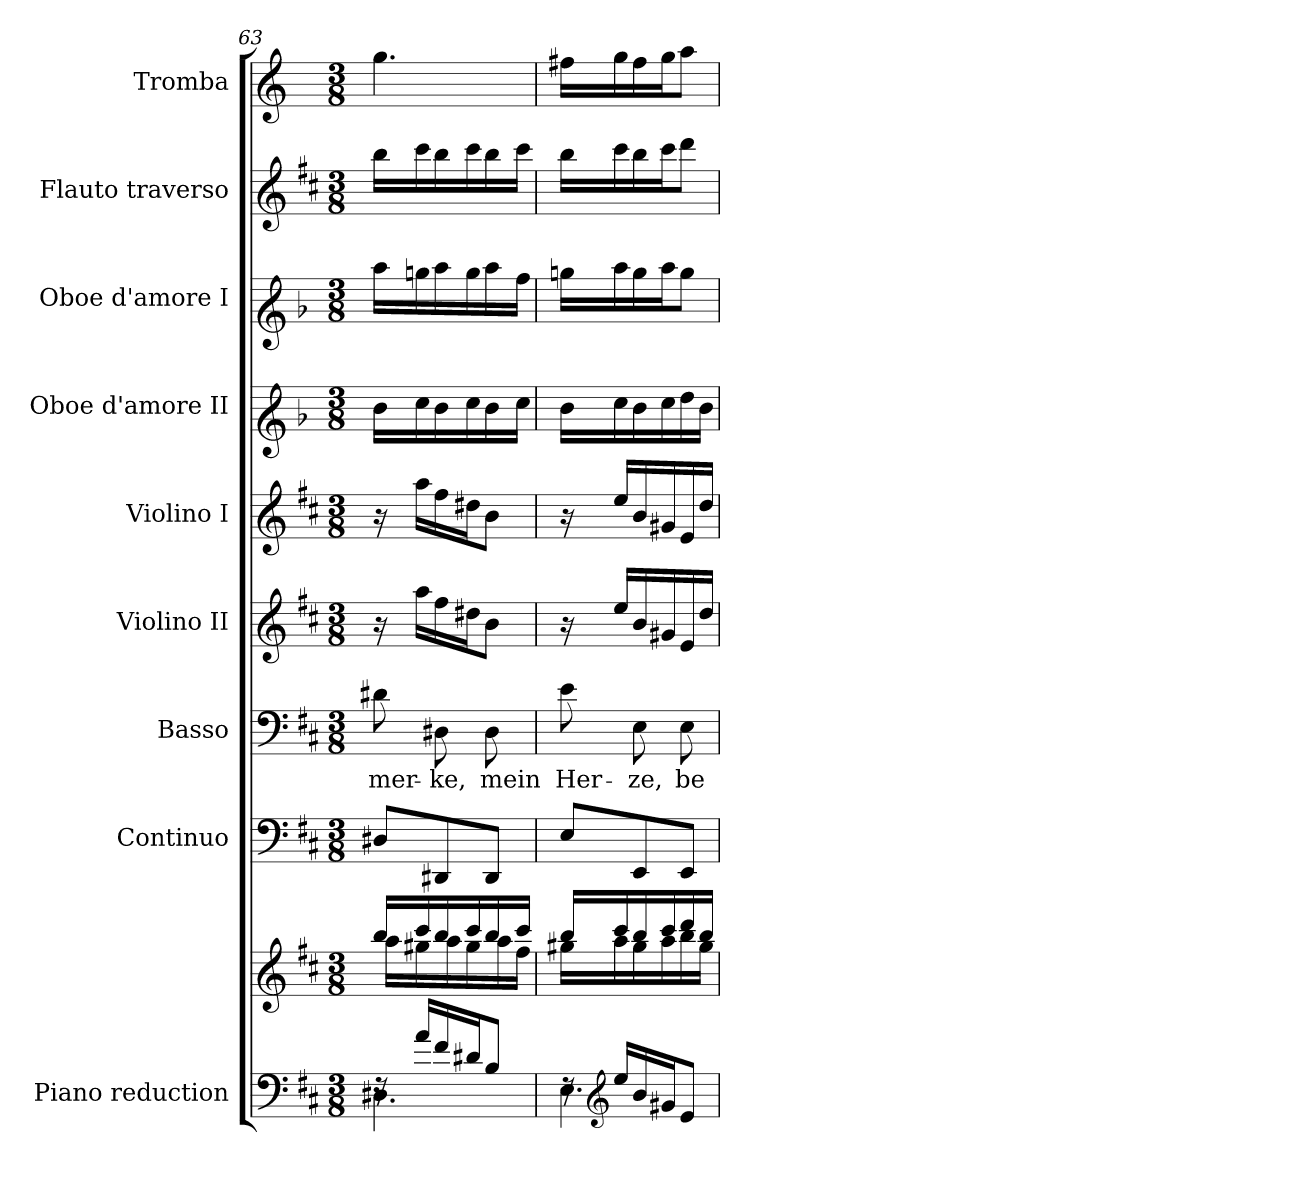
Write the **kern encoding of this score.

**kern	**kern	**kern	**kern	**text	**kern	**kern	**kern	**kern	**kern	**kern
*part9	*part9	*part8	*part7	*part7	*part6	*part5	*part4	*part3	*part2	*part1
*staff10	*staff9	*staff8	*staff7	*staff7	*staff6	*staff5	*staff4	*staff3	*staff2	*staff1
*I"Piano reduction	*	*I"Continuo	*I"Basso	*	*I"Violino II	*I"Violino I	*I"Oboe d'amore II	*I"Oboe d'amore I	*I"Flauto traverso	*I"Tromba
*I'Pno	*	*	*	*	*I'Vln	*I'Vln	*	*	*I'Fl	*
*clefF4	*clefG2	*clefF4	*clefF4	*	*clefG2	*clefG2	*clefG1	*clefG1	*clefG2	*clefG2
*	*	*	*	*	*	*	*ITrd2c3	*ITrd2c3	*	*ITrd-1c-2
*k[f#c#]	*k[f#c#]	*k[f#c#]	*k[f#c#]	*	*k[f#c#]	*k[f#c#]	*k[f#c#]	*k[f#c#]	*k[f#c#]	*k[f#c#]
*M3/8	*M3/8	*M3/8	*M3/8	*	*M3/8	*M3/8	*M3/8	*M3/8	*M3/8	*M3/8
=63	=63	=63	=63	=63	=63	=63	=63	=63	=63	=63
*^	*^	*	*	*	*	*	*	*	*	*
!	!	!	!	!	!	!LO:LY:b	!	!	!	!	!	!
16rF	4.D#X\	16bb/LL	16aa\LL	8D#X/L	8d#X\	mer-	16r	16r	16b\LL	16aa\LL	16bb\LL	4.aa\
16a/LL	.	16ccc#/	16gg#X\	.	.	.	16aa\LL	16aa\LL	16cc#\	16gg#X\	16ccc#\	.
!	!	!	!	!	!	!LO:LY:b	!	!	!	!	!	!
16f#/	.	16bb/	16aa\	8DD#X/	8D#X\	-ke,	16ff#\	16ff#\	16b\	16aa\	16bb\	.
16d#X/J	.	16ccc#/	16gg#\	.	.	.	16dd#X\J	16dd#X\J	16cc#\	16gg#\	16ccc#\	.
!	!	!	!	!	!	!LO:LY:b	!	!	!	!	!	!
8B/J	.	16bb/	16aa\	8DD#/J	8D#\	mein	8b\J	8b\J	16b\	16aa\	16bb\	.
.	.	16ccc#/JJ	16ff#\JJ	.	.	.	.	.	16cc#\JJ	16ff#\JJ	16ccc#\JJ	.
=64	=64	=64	=64	=64	=64	=64	=64	=64	=64	=64	=64	=64
!	!	!	!	!	!	!LO:LY:b	!	!	!	!	!	!
16rF	4.E\	16bb/LL	16gg#X\LL	8E/L	8e\	Her-	16r	16r	16b\LL	16gg#X\LL	16bb\LL	16gg#X\LL
*clefG2	*	*	*	*	*	*	*	*	*	*	*	*
16ee/LL	.	16ccc#/	16aa\	.	.	.	16ee/LL	16ee/LL	16cc#\	16aa\	16ccc#\	16aa\
!	!	!	!	!	!	!LO:LY:b	!	!	!	!	!	!
16b/	.	16bb/	16gg#\	8EE/	8E\	-ze,	16b/	16b/	16b\	16gg#\	16bb\	16gg#\
16g#X/J	.	16ccc#/	16aa\	.	.	.	16g#X/	16g#X/	16cc#\	16aa\J	16ccc#\J	16aa\J
!	!	!	!	!	!	!LO:LY:b	!	!	!	!	!	!
8e/J	.	16ddd/	16bb\	8EE/J	8E\	be-	16e/	16e/	16dd\	8gg#\J	8ddd\J	8bb\J
.	.	16bb/JJ	16gg#\JJ	.	.	.	16dd/JJ	16dd/JJ	16b\JJ	.	.	.
*v	*v	*	*	*	*	*	*	*	*	*	*	*
*	*v	*v	*	*	*	*	*	*	*	*	*
=	=	=	=	=	=	=	=	=	=	=
*-	*-	*-	*-	*-	*-	*-	*-	*-	*-	*-
